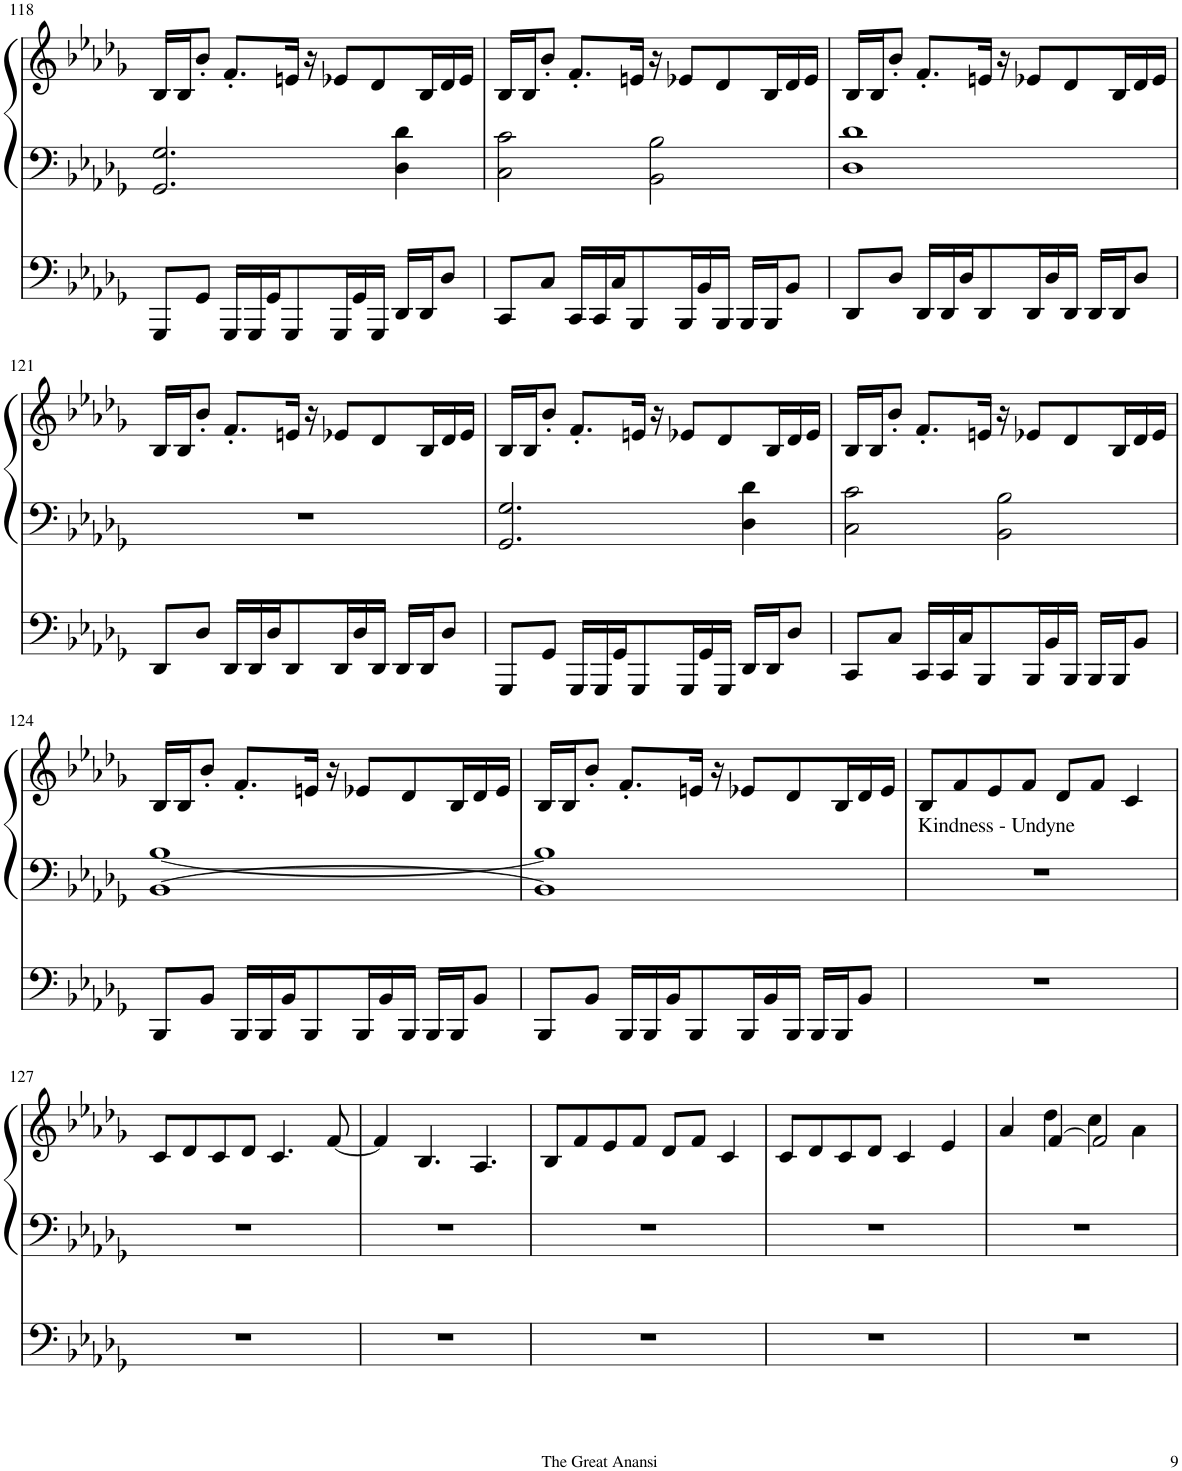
**kern	**kern	**kern
*part1	*part1	*part1
*staff3	*staff2	*staff1
*I"Piano	*	*
*I'Pno.	*	*
!!LO:PB:g=z
*clefF4	*clefF4	*clefG2
*k[b-e-a-d-g-]	*k[b-e-a-d-g-]	*k[b-e-a-d-g-]
*M4/4	*M4/4	*M4/4
=118	=118	=118
8GGG-/L	2.GG-/ 2.G-/	16B-/LL
.	.	16B-/J
8GG-/J	.	8b-'/J
16GGG-/LL	.	8.f'/L
16GGG-/	.	.
16GG-/J	.	.
8GGG-/	.	16en/Jk
.	.	16r
16GGG-/L	.	8e-X/L
16GG-/	.	.
16GGG-/JJ	.	8d-/
16DD-/LL	4D-\ 4d-\	.
16DD-/J	.	16B-/L
8D-/J	.	16d-/
.	.	16e-/JJ
=119	=119	=119
8CC/L	2C\ 2c\	16B-/LL
.	.	16B-/J
8C/J	.	8b-'/J
16CC/LL	.	8.f'/L
16CC/	.	.
16C/J	.	.
8BBB-/	.	16en/Jk
.	2BB-\ 2B-\	16r
16BBB-/L	.	8e-X/L
16BB-/	.	.
16BBB-/JJ	.	8d-/
16BBB-/LL	.	.
16BBB-/J	.	16B-/L
8BB-/J	.	16d-/
.	.	16e-/JJ
=120	=120	=120
8DD-/L	1D- 1d-	16B-/LL
.	.	16B-/J
8D-/J	.	8b-'/J
16DD-/LL	.	8.f'/L
16DD-/	.	.
16D-/J	.	.
8DD-/	.	16en/Jk
.	.	16r
16DD-/L	.	8e-X/L
16D-/	.	.
16DD-/JJ	.	8d-/
16DD-/LL	.	.
16DD-/J	.	16B-/L
8D-/J	.	16d-/
.	.	16e-/JJ
!!LO:LB:g=z
=121	=121	=121
8DD-/L	1r	16B-/LL
.	.	16B-/J
8D-/J	.	8b-'/J
16DD-/LL	.	8.f'/L
16DD-/	.	.
16D-/J	.	.
8DD-/	.	16en/Jk
.	.	16r
16DD-/L	.	8e-X/L
16D-/	.	.
16DD-/JJ	.	8d-/
16DD-/LL	.	.
16DD-/J	.	16B-/L
8D-/J	.	16d-/
.	.	16e-/JJ
=122	=122	=122
8GGG-/L	2.GG-/ 2.G-/	16B-/LL
.	.	16B-/J
8GG-/J	.	8b-'/J
16GGG-/LL	.	8.f'/L
16GGG-/	.	.
16GG-/J	.	.
8GGG-/	.	16en/Jk
.	.	16r
16GGG-/L	.	8e-X/L
16GG-/	.	.
16GGG-/JJ	.	8d-/
16DD-/LL	4D-\ 4d-\	.
16DD-/J	.	16B-/L
8D-/J	.	16d-/
.	.	16e-/JJ
=123	=123	=123
8CC/L	2C\ 2c\	16B-/LL
.	.	16B-/J
8C/J	.	8b-'/J
16CC/LL	.	8.f'/L
16CC/	.	.
16C/J	.	.
8BBB-/	.	16en/Jk
.	2BB-\ 2B-\	16r
16BBB-/L	.	8e-X/L
16BB-/	.	.
16BBB-/JJ	.	8d-/
16BBB-/LL	.	.
16BBB-/J	.	16B-/L
8BB-/J	.	16d-/
.	.	16e-/JJ
!!LO:LB:g=z
=124	=124	=124
*	*^	*
8BBB-/L	[1BB-	[1B-	16B-/LL
.	.	.	16B-/J
8BB-/J	.	.	8b-'/J
16BBB-/LL	.	.	8.f'/L
16BBB-/	.	.	.
16BB-/J	.	.	.
8BBB-/	.	.	16en/Jk
.	.	.	16r
16BBB-/L	.	.	8e-X/L
16BB-/	.	.	.
16BBB-/JJ	.	.	8d-/
16BBB-/LL	.	.	.
16BBB-/J	.	.	16B-/L
8BB-/J	.	.	16d-/
.	.	.	16e-/JJ
=125	=125	=125	=125
8BBB-/L	1BB-]	1B-]	16B-/LL
.	.	.	16B-/J
8BB-/J	.	.	8b-'/J
16BBB-/LL	.	.	8.f'/L
16BBB-/	.	.	.
16BB-/J	.	.	.
8BBB-/	.	.	16en/Jk
.	.	.	16r
16BBB-/L	.	.	8e-X/L
16BB-/	.	.	.
16BBB-/JJ	.	.	8d-/
16BBB-/LL	.	.	.
16BBB-/J	.	.	16B-/L
8BB-/J	.	.	16d-/
.	.	.	16e-/JJ
*	*v	*v	*
=126	=126	=126
!	!	!LO:TX:b:t=Kindness - Undyne
1r	1r	8B-/L
.	.	8f/
.	.	8e-/
.	.	8f/J
.	.	8d-/L
.	.	8f/J
.	.	4c/
!!LO:LB:g=z
=127	=127	=127
1r	1r	8c/L
.	.	8d-/
.	.	8c/
.	.	8d-/J
.	.	4.c/
.	.	[8f/
=128	=128	=128
1r	1r	4f/]
.	.	4.B-/
.	.	4.A-/
=129	=129	=129
1r	1r	8B-/L
.	.	8f/
.	.	8e-/
.	.	8f/J
.	.	8d-/L
.	.	8f/J
.	.	4c/
=130	=130	=130
1r	1r	8c/L
.	.	8d-/
.	.	8c/
.	.	8d-/J
.	.	4c/
.	.	4e-/
=131	=131	=131
*	*	*^
1r	1r	4a-/	4ryy
.	.	[4f/	4dd-\
.	.	2f/]	4cc\
.	.	.	4a-\
*	*	*v	*v
=	=	=
*-	*-	*-
